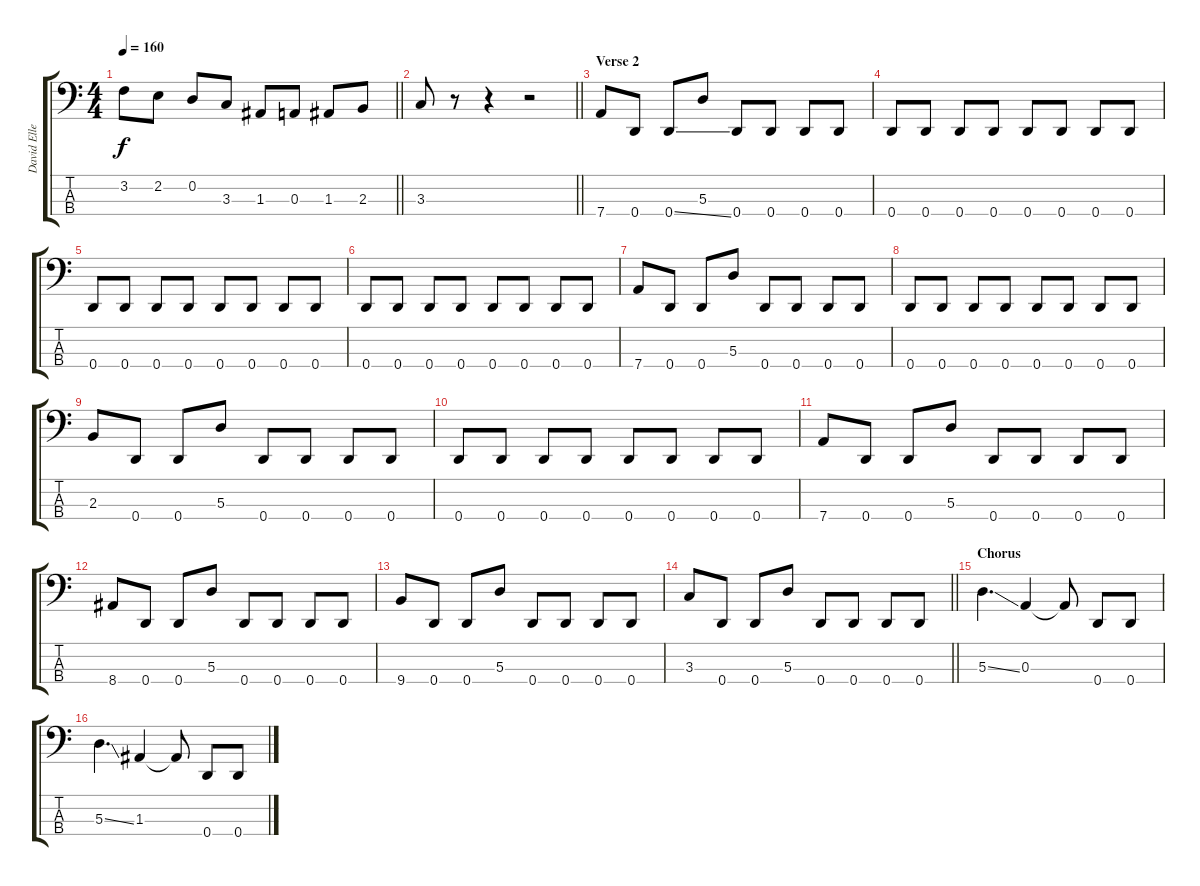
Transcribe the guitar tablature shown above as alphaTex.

\track ("David Ellefson" "David Elle") {instrument electricbasspick}
\staff {score tabs}
\tuning (G2 D2 A1 D1) {hide}
\ts (4 4)
\tempo 160
\clef f4
\barLineRight lightlight
\ks c
3.2.8{dy f} 2.2.8 0.2.8 3.3.8 1.3.8 0.3.8 1.3.8 2.3.8 |
\barLineRight lightlight
3.3.8 r.8 r.4 r.2 |
\section ("" "Verse 2")
7.4.8 0.4.8 0.4{ss}.8 5.3.8 0.4.8 0.4.8 0.4.8 0.4.8 |
0.4.8 0.4.8 0.4.8 0.4.8 0.4.8 0.4.8 0.4.8 0.4.8 |
0.4.8 0.4.8 0.4.8 0.4.8 0.4.8 0.4.8 0.4.8 0.4.8 |
0.4.8 0.4.8 0.4.8 0.4.8 0.4.8 0.4.8 0.4.8 0.4.8 |
7.4.8 0.4.8 0.4.8 5.3.8 0.4.8 0.4.8 0.4.8 0.4.8 |
0.4.8 0.4.8 0.4.8 0.4.8 0.4.8 0.4.8 0.4.8 0.4.8 |
2.3.8 0.4.8 0.4.8 5.3.8 0.4.8 0.4.8 0.4.8 0.4.8 |
0.4.8 0.4.8 0.4.8 0.4.8 0.4.8 0.4.8 0.4.8 0.4.8 |
7.4.8 0.4.8 0.4.8 5.3.8 0.4.8 0.4.8 0.4.8 0.4.8 |
8.4.8 0.4.8 0.4.8 5.3.8 0.4.8 0.4.8 0.4.8 0.4.8 |
9.4.8 0.4.8 0.4.8 5.3.8 0.4.8 0.4.8 0.4.8 0.4.8 |
\barLineRight lightlight
3.3.8 0.4.8 0.4.8 5.3.8 0.4.8 0.4.8 0.4.8 0.4.8 |
\section ("" "Chorus")
5.3{ss}.4{d} 0.3.4 0.3{t}.8 0.4.8 0.4.8 |
5.3{ss}.4{d} 1.3.4 1.3{t}.8 0.4.8 0.4.8
